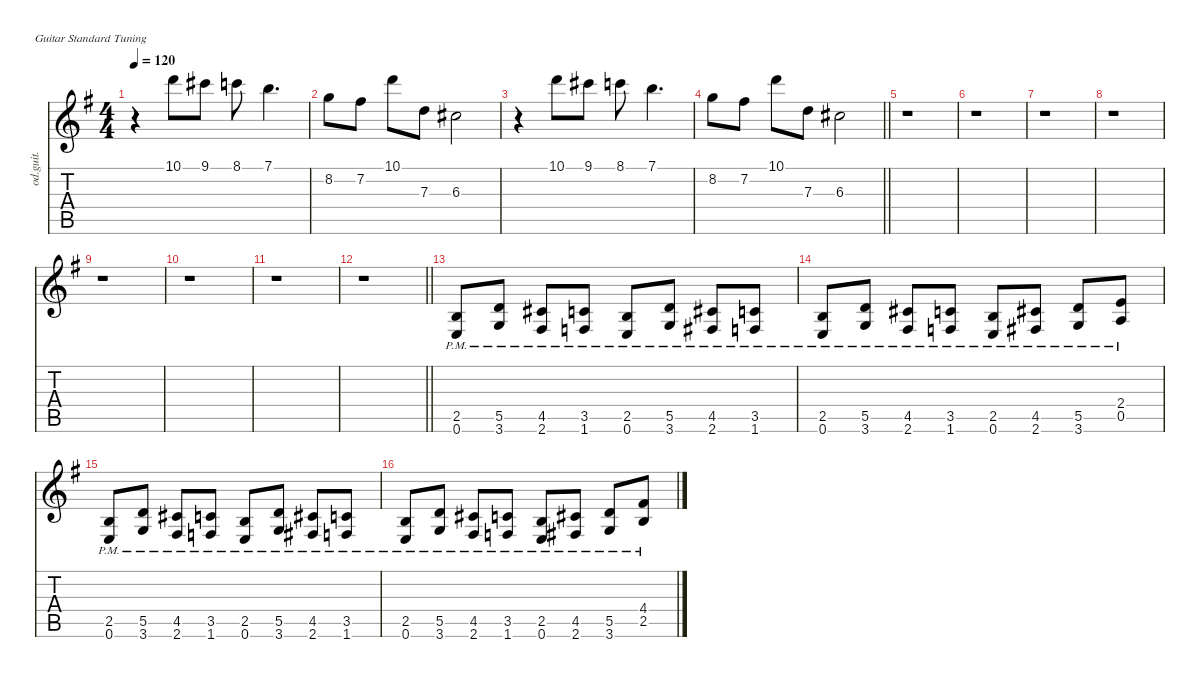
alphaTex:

\defaultSystemsLayout 4
\hideDynamics
\bracketExtendMode nobrackets
\otherSystemsTrackNameOrientation horizontal
\track ("Guitarra 2" "od.guit.") {defaultSystemsLayout 16 instrument overdrivenguitar}
\staff {score tabs}
\tuning (E4 B3 G3 D3 A2 E2)
\ts (4 4)
\tempo 120
\clef g2
\ks g
r.4{dy f beam Down} 10.1{acc forcenatural}.8{beam Down} 9.1{acc #}.8{beam Down} 8.1{acc forcenatural}.8{beam Down} 7.1{acc forcenatural}.4{d beam Down} |
8.2{acc forcenatural}.8{beam Down} 7.2{acc #}.8{beam Down} 10.1{acc forcenatural}.8{beam Down} 7.3{acc forcenatural}.8{beam Down} 6.3{acc #}.2{beam Down} |
r.4{beam Down} 10.1{acc forcenatural}.8{beam Down} 9.1{acc #}.8{beam Down} 8.1{acc forcenatural}.8{beam Down} 7.1{acc forcenatural}.4{d beam Down} |
\barLineRight lightlight
8.2{acc forcenatural}.8{beam Down} 7.2{acc #}.8{beam Down} 10.1{acc forcenatural}.8{beam Down} 7.3{acc forcenatural}.8{beam Down} 6.3{acc #}.2{beam Down} |
r.1{beam Down} |
r.1{beam Down} |
r.1{beam Down} |
r.1{beam Down} |
r.1{beam Down} |
r.1{beam Down} |
r.1{beam Down} |
\barLineRight lightlight
r.1{beam Down} |
(2.5{pm acc forcenatural} 0.6{pm acc forcenatural}).8{beam Up} (5.5{pm acc forcenatural} 3.6{pm acc forcenatural}).8{beam Up} (4.5{pm acc #} 2.6{pm acc #}).8{beam Up} (3.5{pm acc forcenatural} 1.6{pm acc forcenatural}).8{beam Up} (2.5{pm acc forcenatural} 0.6{pm acc forcenatural}).8{beam Up} (5.5{pm acc forcenatural} 3.6{pm acc forcenatural}).8{beam Up} (4.5{pm acc #} 2.6{pm acc #}).8{beam Up} (3.5{pm acc forcenatural} 1.6{pm acc forcenatural}).8{beam Up} |
(2.5{pm acc forcenatural} 0.6{pm acc forcenatural}).8{beam Up} (5.5{pm acc forcenatural} 3.6{pm acc forcenatural}).8{beam Up} (4.5{pm acc #} 2.6{pm acc #}).8{beam Up} (3.5{pm acc forcenatural} 1.6{pm acc forcenatural}).8{beam Up} (2.5{pm acc forcenatural} 0.6{pm acc forcenatural}).8{beam Up} (4.5{pm acc #} 2.6{pm acc #}).8{beam Up} (5.5{pm acc forcenatural} 3.6{pm acc forcenatural}).8{beam Up} (2.4{pm acc forcenatural} 0.5{pm acc forcenatural}).8{beam Up} |
(2.5{pm acc forcenatural} 0.6{pm acc forcenatural}).8{beam Up} (5.5{pm acc forcenatural} 3.6{pm acc forcenatural}).8{beam Up} (4.5{pm acc #} 2.6{pm acc #}).8{beam Up} (3.5{pm acc forcenatural} 1.6{pm acc forcenatural}).8{beam Up} (2.5{pm acc forcenatural} 0.6{pm acc forcenatural}).8{beam Up} (5.5{pm acc forcenatural} 3.6{pm acc forcenatural}).8{beam Up} (4.5{pm acc #} 2.6{pm acc #}).8{beam Up} (3.5{pm acc forcenatural} 1.6{pm acc forcenatural}).8{beam Up} |
(2.5{pm acc forcenatural} 0.6{pm acc forcenatural}).8{beam Up} (5.5{pm acc forcenatural} 3.6{pm acc forcenatural}).8{beam Up} (4.5{pm acc #} 2.6{pm acc #}).8{beam Up} (3.5{pm acc forcenatural} 1.6{pm acc forcenatural}).8{beam Up} (2.5{pm acc forcenatural} 0.6{pm acc forcenatural}).8{beam Up} (4.5{pm acc #} 2.6{pm acc #}).8{beam Up} (5.5{pm acc forcenatural} 3.6{pm acc forcenatural}).8{beam Up} (4.4{pm acc #} 2.5{pm acc forcenatural}).8{beam Up}
